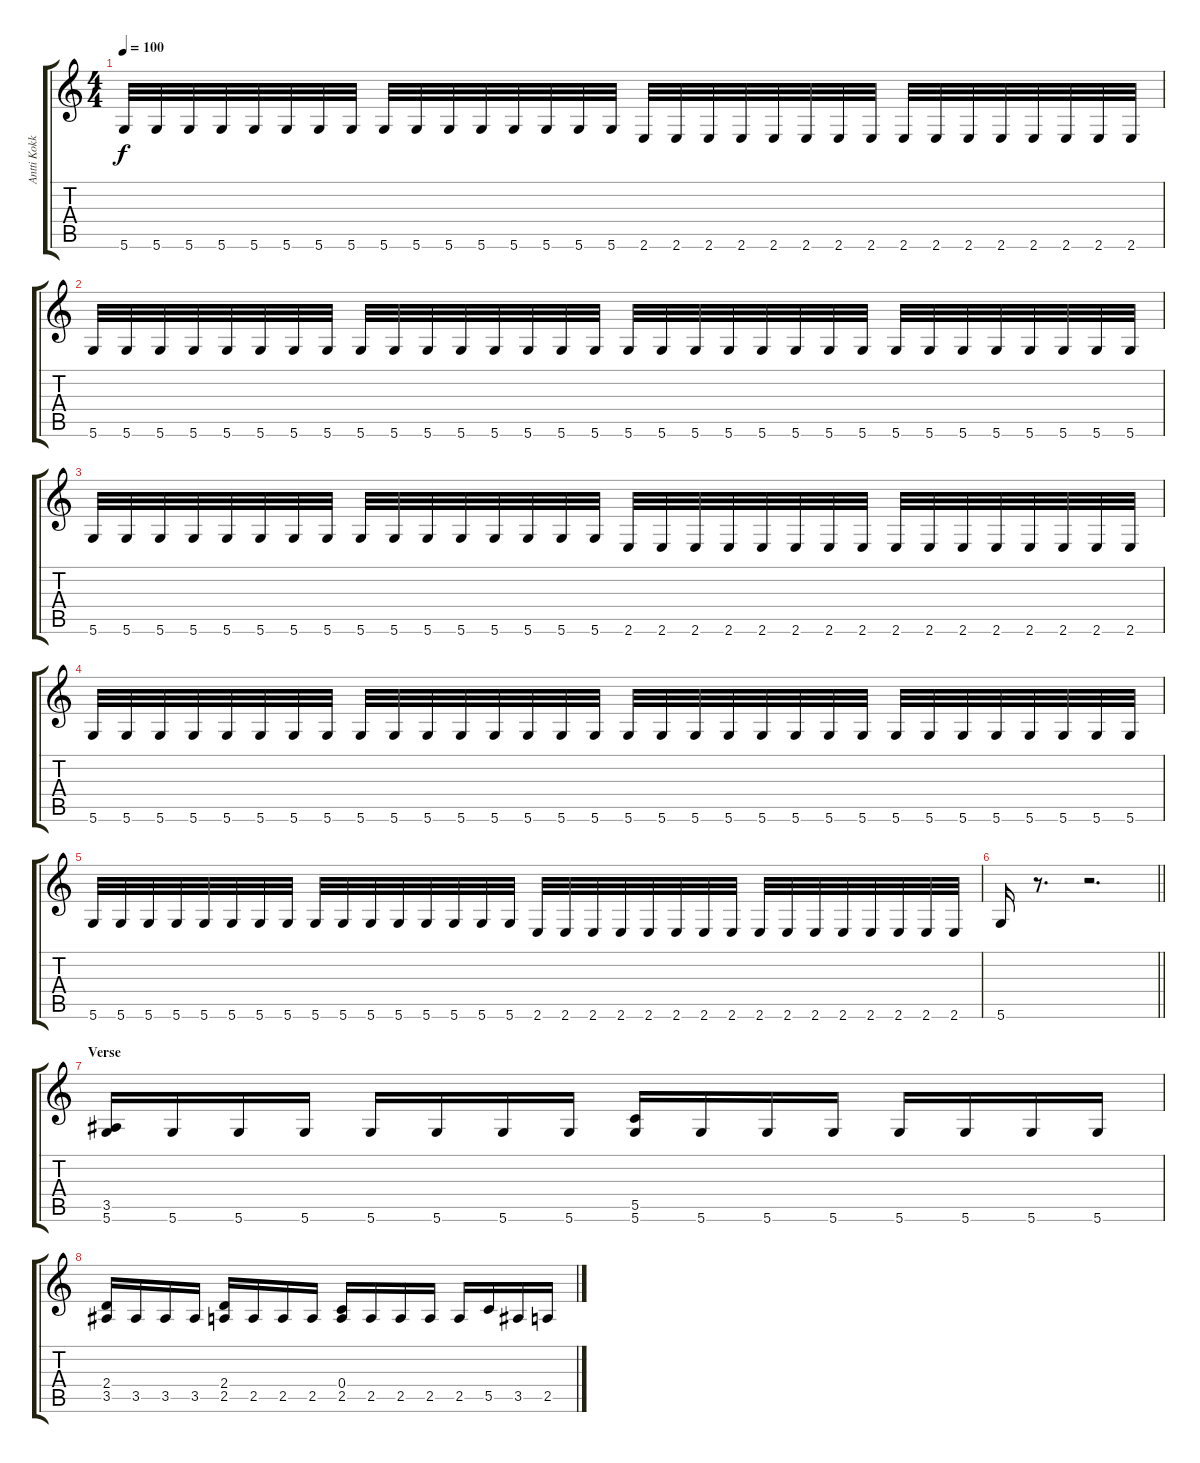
\track ("Antti Kokko" "Antti Kokk") {instrument distortionguitar}
\staff {score tabs}
\tuning (D4 A3 F3 C3 G2 D2) {hide}
\ts (4 4)
\tempo 100
\clef g2
\ks c
5.6.32{dy f} 5.6.32 5.6.32 5.6.32 5.6.32 5.6.32 5.6.32 5.6.32 5.6.32 5.6.32 5.6.32 5.6.32 5.6.32 5.6.32 5.6.32 5.6.32 2.6.32 2.6.32 2.6.32 2.6.32 2.6.32 2.6.32 2.6.32 2.6.32 2.6.32 2.6.32 2.6.32 2.6.32 2.6.32 2.6.32 2.6.32 2.6.32 |
5.6.32 5.6.32 5.6.32 5.6.32 5.6.32 5.6.32 5.6.32 5.6.32 5.6.32 5.6.32 5.6.32 5.6.32 5.6.32 5.6.32 5.6.32 5.6.32 5.6.32 5.6.32 5.6.32 5.6.32 5.6.32 5.6.32 5.6.32 5.6.32 5.6.32 5.6.32 5.6.32 5.6.32 5.6.32 5.6.32 5.6.32 5.6.32 |
5.6.32 5.6.32 5.6.32 5.6.32 5.6.32 5.6.32 5.6.32 5.6.32 5.6.32 5.6.32 5.6.32 5.6.32 5.6.32 5.6.32 5.6.32 5.6.32 2.6.32 2.6.32 2.6.32 2.6.32 2.6.32 2.6.32 2.6.32 2.6.32 2.6.32 2.6.32 2.6.32 2.6.32 2.6.32 2.6.32 2.6.32 2.6.32 |
5.6.32 5.6.32 5.6.32 5.6.32 5.6.32 5.6.32 5.6.32 5.6.32 5.6.32 5.6.32 5.6.32 5.6.32 5.6.32 5.6.32 5.6.32 5.6.32 5.6.32 5.6.32 5.6.32 5.6.32 5.6.32 5.6.32 5.6.32 5.6.32 5.6.32 5.6.32 5.6.32 5.6.32 5.6.32 5.6.32 5.6.32 5.6.32 |
5.6.32 5.6.32 5.6.32 5.6.32 5.6.32 5.6.32 5.6.32 5.6.32 5.6.32 5.6.32 5.6.32 5.6.32 5.6.32 5.6.32 5.6.32 5.6.32 2.6.32 2.6.32 2.6.32 2.6.32 2.6.32 2.6.32 2.6.32 2.6.32 2.6.32 2.6.32 2.6.32 2.6.32 2.6.32 2.6.32 2.6.32 2.6.32 |
\barLineRight lightlight
5.6.16 r.8{d} r.2{d} |
\section ("" "Verse")
(3.5 5.6).16 5.6.16 5.6.16 5.6.16 5.6.16 5.6.16 5.6.16 5.6.16 (5.5 5.6).16 5.6.16 5.6.16 5.6.16 5.6.16 5.6.16 5.6.16 5.6.16 |
(2.4 3.5).16 3.5.16 3.5.16 3.5.16 (2.4 2.5).16 2.5.16 2.5.16 2.5.16 (0.4 2.5).16 2.5.16 2.5.16 2.5.16 2.5.16 5.5.16 3.5.16 2.5.16
